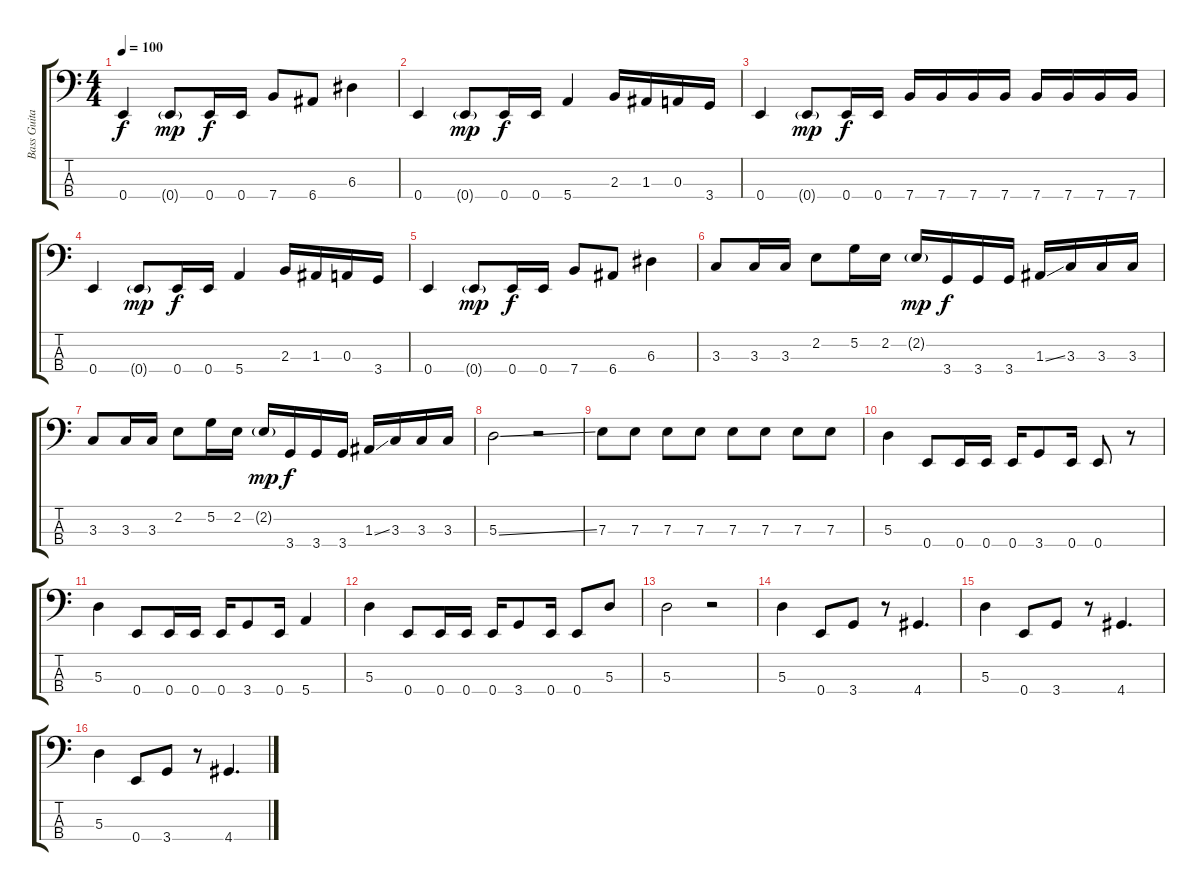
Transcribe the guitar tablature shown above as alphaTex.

\track ("Bass Guitar" "Bass Guita") {instrument electricbasspick}
\staff {score tabs}
\tuning (G2 D2 A1 E1) {hide}
\ts (4 4)
\tempo 100
\clef f4
\ks c
0.4.4{dy f} 0.4{g}.8{dy mp} 0.4.16{dy f} 0.4.16 7.4.8 6.4.8 6.3.4 |
0.4.4 0.4{g}.8{dy mp} 0.4.16{dy f} 0.4.16 5.4.4 2.3.16 1.3.16 0.3.16 3.4.16 |
0.4.4 0.4{g}.8{dy mp} 0.4.16{dy f} 0.4.16 7.4.16 7.4.16 7.4.16 7.4.16 7.4.16 7.4.16 7.4.16 7.4.16 |
0.4.4 0.4{g}.8{dy mp} 0.4.16{dy f} 0.4.16 5.4.4 2.3.16 1.3.16 0.3.16 3.4.16 |
0.4.4 0.4{g}.8{dy mp} 0.4.16{dy f} 0.4.16 7.4.8 6.4.8 6.3.4 |
3.3.8 3.3.16 3.3.16 2.2.8 5.2.16 2.2.16 2.2{g}.16{dy mp} 3.4.16{dy f} 3.4.16 3.4.16 1.3{ss}.16 3.3.16 3.3.16 3.3.16 |
3.3.8 3.3.16 3.3.16 2.2.8 5.2.16 2.2.16 2.2{g}.16{dy mp} 3.4.16{dy f} 3.4.16 3.4.16 1.3{ss}.16 3.3.16 3.3.16 3.3.16 |
5.3{ss}.2 r.2 |
7.3.8 7.3.8 7.3.8 7.3.8 7.3.8 7.3.8 7.3.8 7.3.8 |
5.3.4 0.4.8 0.4.16 0.4.16 0.4.16 3.4.8 0.4.16 0.4.8 r.8 |
5.3.4 0.4.8 0.4.16 0.4.16 0.4.16 3.4.8 0.4.16 5.4.4 |
5.3.4 0.4.8 0.4.16 0.4.16 0.4.16 3.4.8 0.4.16 0.4.8 5.3.8 |
5.3.2 r.2 |
5.3.4 0.4.8 3.4.8 r.8 4.4.4{d} |
5.3.4 0.4.8 3.4.8 r.8 4.4.4{d} |
5.3.4 0.4.8 3.4.8 r.8 4.4.4{d}
